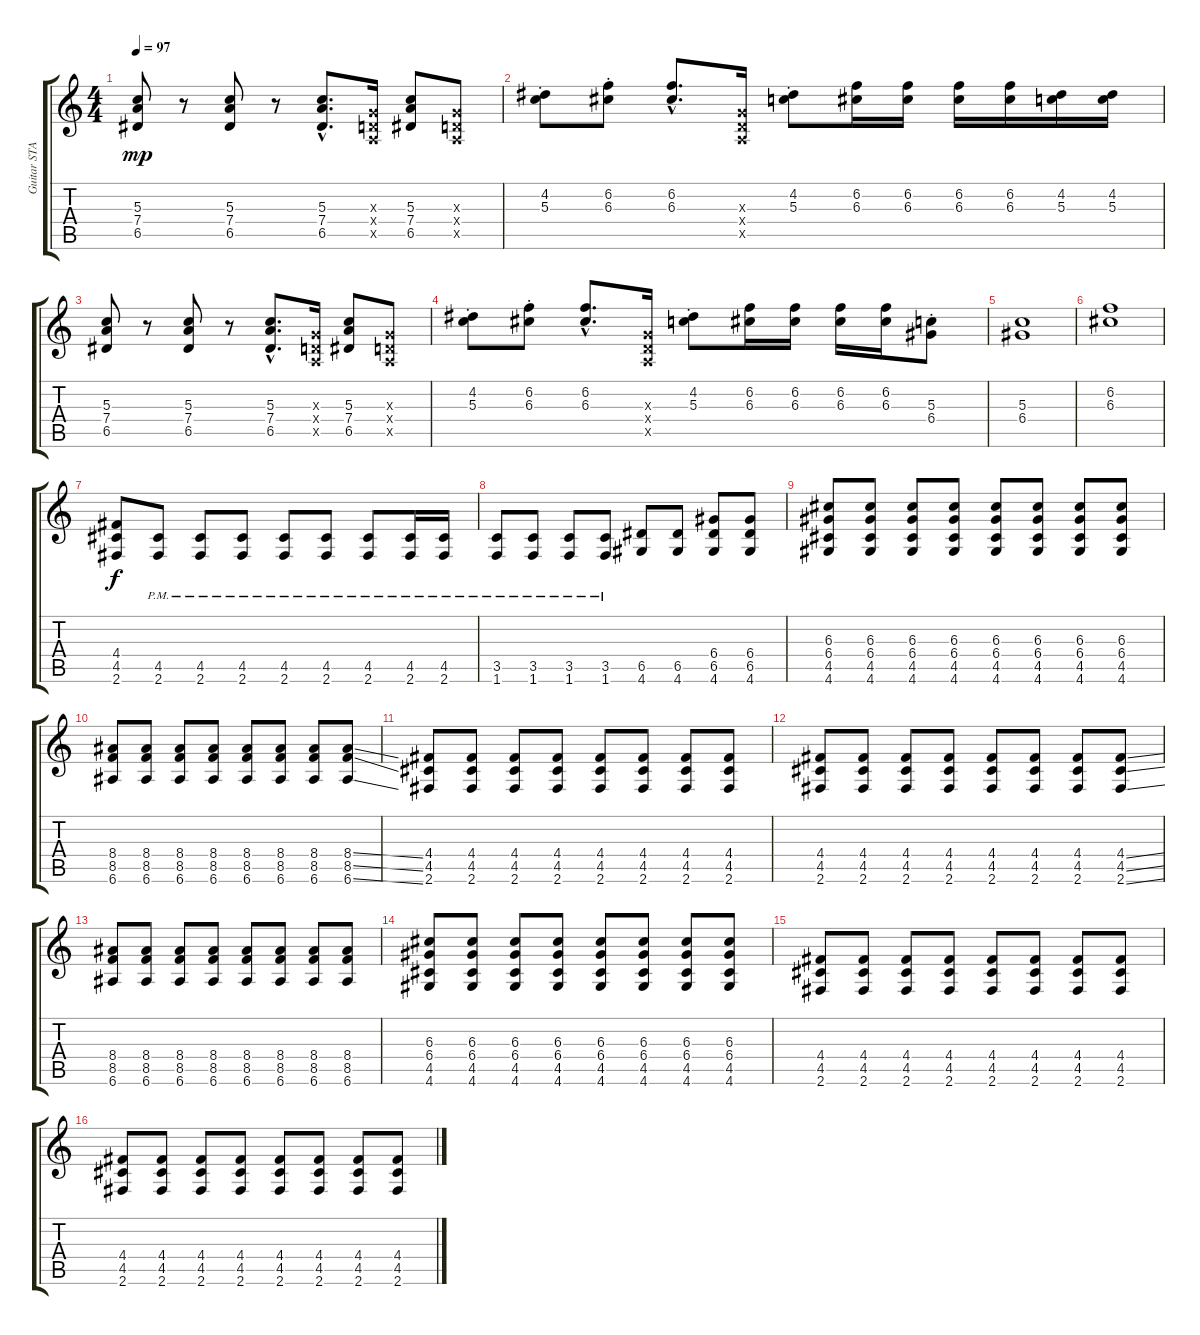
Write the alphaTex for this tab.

\track ("Guitar STANDARD ONE" "Guitar STA") {instrument distortionguitar}
\staff {score tabs}
\tuning (E4 B3 G3 D3 A2 E2) {hide}
\ts (4 4)
\tempo 97
\clef g2
\ks c
(5.3 7.4 6.5).8{dy mp} r.8 (5.3 7.4 6.5).8 r.8 (5.3{hac} 7.4{hac} 6.5{hac}).8{d} (0.3{x} 0.4{x} 0.5{x}).16 (5.3 7.4 6.5).8 (0.3{x} 0.4{x} 0.5{x}).8 |
(4.2{st} 5.3{st}).8 (6.2{st} 6.3{st}).8 (6.2{hac} 6.3{hac}).8{d} (0.3{x} 0.4{x} 0.5{x}).16 (4.2{st} 5.3{st}).8 (6.2 6.3).16 (6.2 6.3).16 (6.2 6.3).16 (6.2 6.3).16 (4.2 5.3).16 (4.2 5.3).16 |
(5.3 7.4 6.5).8 r.8 (5.3 7.4 6.5).8 r.8 (5.3{hac} 7.4{hac} 6.5{hac}).8{d} (0.3{x} 0.4{x} 0.5{x}).16 (5.3 7.4 6.5).8 (0.3{x} 0.4{x} 0.5{x}).8 |
(4.2{st} 5.3{st}).8 (6.2{st} 6.3{st}).8 (6.2{hac} 6.3{hac}).8{d} (0.3{x} 0.4{x} 0.5{x}).16 (4.2{st} 5.3{st}).8 (6.2 6.3).16 (6.2 6.3).16 (6.2 6.3).16 (6.2 6.3).16 (5.3{st} 6.4{st}).8 |
(5.3 6.4).1 |
(6.2 6.3).1 |
(4.4 4.5 2.6).8{dy f balance 0 instrument distortionguitar} (4.5{pm} 2.6{pm}).8 (4.5{pm} 2.6{pm}).8 (4.5{pm} 2.6{pm}).8 (4.5{pm} 2.6{pm}).8 (4.5{pm} 2.6{pm}).8 (4.5{pm} 2.6{pm}).8 (4.5{pm} 2.6{pm}).16 (4.5{pm} 2.6{pm}).16 |
(3.5{pm} 1.6{pm}).8 (3.5{pm} 1.6{pm}).8 (3.5{pm} 1.6{pm}).8 (3.5{pm} 1.6{pm}).8 (6.5 4.6).8 (6.5 4.6).8 (6.4 6.5 4.6).8 (6.4 6.5 4.6).8 |
(6.3 6.4 4.5 4.6).8 (6.3 6.4 4.5 4.6).8 (6.3 6.4 4.5 4.6).8 (6.3 6.4 4.5 4.6).8 (6.3 6.4 4.5 4.6).8 (6.3 6.4 4.5 4.6).8 (6.3 6.4 4.5 4.6).8 (6.3 6.4 4.5 4.6).8 |
(8.4 8.5 6.6).8 (8.4 8.5 6.6).8 (8.4 8.5 6.6).8 (8.4 8.5 6.6).8 (8.4 8.5 6.6).8 (8.4 8.5 6.6).8 (8.4 8.5 6.6).8 (8.4{ss} 8.5{ss} 6.6{ss}).8 |
(4.4 4.5 2.6).8 (4.4 4.5 2.6).8 (4.4 4.5 2.6).8 (4.4 4.5 2.6).8 (4.4 4.5 2.6).8 (4.4 4.5 2.6).8 (4.4 4.5 2.6).8 (4.4 4.5 2.6).8 |
(4.4 4.5 2.6).8 (4.4 4.5 2.6).8 (4.4 4.5 2.6).8 (4.4 4.5 2.6).8 (4.4 4.5 2.6).8 (4.4 4.5 2.6).8 (4.4 4.5 2.6).8 (4.4{ss} 4.5{ss} 2.6{ss}).8 |
(8.4 8.5 6.6).8 (8.4 8.5 6.6).8 (8.4 8.5 6.6).8 (8.4 8.5 6.6).8 (8.4 8.5 6.6).8 (8.4 8.5 6.6).8 (8.4 8.5 6.6).8 (8.4 8.5 6.6).8 |
(6.3 6.4 4.5 4.6).8 (6.3 6.4 4.5 4.6).8 (6.3 6.4 4.5 4.6).8 (6.3 6.4 4.5 4.6).8 (6.3 6.4 4.5 4.6).8 (6.3 6.4 4.5 4.6).8 (6.3 6.4 4.5 4.6).8 (6.3 6.4 4.5 4.6).8 |
(4.4 4.5 2.6).8 (4.4 4.5 2.6).8 (4.4 4.5 2.6).8 (4.4 4.5 2.6).8 (4.4 4.5 2.6).8 (4.4 4.5 2.6).8 (4.4 4.5 2.6).8 (4.4 4.5 2.6).8 |
(4.4 4.5 2.6).8 (4.4 4.5 2.6).8 (4.4 4.5 2.6).8 (4.4 4.5 2.6).8 (4.4 4.5 2.6).8 (4.4 4.5 2.6).8 (4.4 4.5 2.6).8 (4.4 4.5 2.6).8
